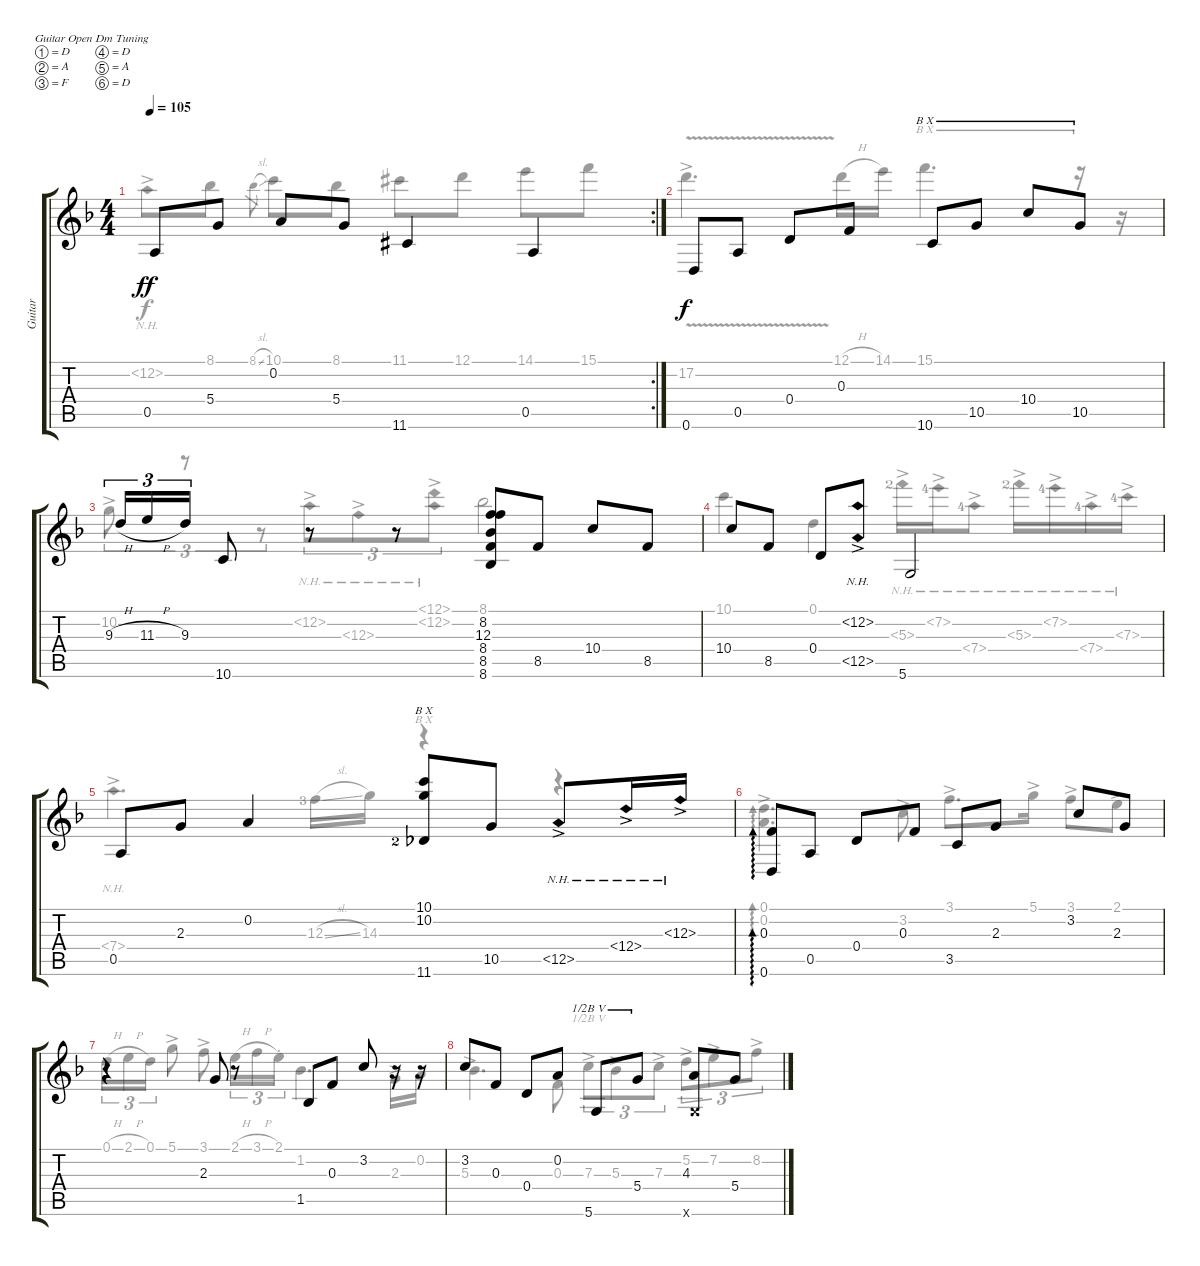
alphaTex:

\defaultSystemsLayout 2
\bracketExtendMode groupsimilarinstruments
\otherSystemsTrackNameOrientation horizontal
\track ("Steel Guitar" "Guitar") {instrument acousticguitarsteel}
\staff {score tabs}
\tuning (D4 A3 F3 D3 A2 D2)
\voice
\rc 2
\ts (4 4)
\scale
1.06024
\tempo 105
\accidentals auto
\clef g2
\ottava regular
\simile none
\ks dminor
0.5{acc forcenatural}.8{dy ff beam Up} 5.4{acc forcenatural}.8{beam Up} 0.2{acc forcenatural}.8{beam Up} 5.4{acc forcenatural}.8{beam Up} 11.6{acc #}.4{beam Up} 0.5{acc forcenatural}.4{beam Up} |
\scale
0.939762 0.6{acc forcenatural}.8{dy f beam Up} 0.5{acc forcenatural}.8{beam Up} 0.4{acc forcenatural}.8{beam Up} 0.3{acc forcenatural}.8{beam Up} 10.6{acc forcenatural}.8{barre (10 full) beam Up} 10.5{acc forcenatural}.8{barre (10 full) beam Up} 10.4{acc forcenatural}.8{barre (10 full) beam Up} 10.5{acc forcenatural}.8{barre (10 full) beam Up} |
\scale
1.04804 9.3{h acc forcenatural}.16{tu (3 2) beam Up} 11.3{h acc forcenatural}.16{tu (3 2) beam Up} 9.3{acc forcenatural}.16{tu (3 2) beam Up} 10.6{acc forcenatural}.8{beam Up} r.8{beam Up} r.8{beam Up} (8.6{acc b} 8.5{acc forcenatural} 8.4{acc b} 12.3{acc forcenatural} 8.2{acc forcenatural}).8{beam Up} 8.5{acc forcenatural}.8{beam Up} 10.4{acc forcenatural}.8{beam Up} 8.5{acc forcenatural}.8{beam Up} |
\scale
0.951961 10.4{acc forcenatural}.8{beam Up} 8.5{acc forcenatural}.8{beam Up} 0.4{acc forcenatural}.8{beam Up} (12.2{nh ac acc forcenatural} 12.5{nh ac acc forcenatural}).8{beam Up} 5.6{acc forcenatural}.2{beam Up} |
\scale
1.04804 0.5{acc forcenatural}.8{beam Up} 2.3{acc forcenatural}.8{beam Up} 0.2{acc forcenatural}.4{beam Up} (11.6{lf 3 acc b} 10.1{acc forcenatural} 10.2{acc forcenatural}).8{barre (10 full) beam Up} 10.5{acc forcenatural}.8{beam Up} 12.5{nh ac acc forcenatural}.8{beam Up} 12.4{nh ac acc forcenatural}.16{beam Up} 12.3{nh ac acc forcenatural}.16{beam Up} |
\scale
0.951961 (0.6{acc forcenatural} 0.3{acc forcenatural}).8{ad 0 beam Up} 0.5{acc forcenatural}.8{beam Up} 0.4{acc forcenatural}.8{beam Up} 0.3{acc forcenatural}.8{beam Up} 3.5{acc forcenatural}.8{beam Up} 2.3{acc forcenatural}.8{beam Up} 3.2{acc forcenatural}.8{beam Up} 2.3{acc forcenatural}.8{beam Up} |
\scale
1.04804 r.4{beam Up} 2.3{acc forcenatural}.8{beam Up} r.8{beam Up} 1.5{acc b}.8{beam Up} 0.3{acc forcenatural}.8{beam Up} 3.2{acc forcenatural}.8{beam Up} r.16{beam Up} r.16{beam Up} |
\scale
0.951961 3.2{acc forcenatural}.8{beam Up} 0.3{acc forcenatural}.8{beam Up} 0.4{acc forcenatural}.8{beam Up} 0.2{acc forcenatural}.8{beam Up} 5.6{acc forcenatural}.8{barre (5 half) beam Up} 5.4{acc forcenatural}.8{barre (5 half) beam Up} (4.3{acc forcenatural} 5.6{x acc forcenatural}).8{beam Up} 5.4{acc forcenatural}.8{beam Up}
\voice
\clef g2
\ottava regular
\simile none
\ks dminor
12.2{nh ac acc forcenatural}.8{dy f beam Down} 8.1{acc b}.8{beam Down} 8.1{sl acc b}.8{gr beam Down} 10.1{acc forcenatural}.8{beam Down} 8.1{acc b}.8{beam Down} 11.1{acc #}.8{beam Down} 12.1{acc forcenatural}.8{beam Down} 14.1{acc forcenatural}.8{beam Down} 15.1{acc forcenatural}.8{beam Down} |
17.2{v ac acc forcenatural}.4{d beam Down} 12.1{h acc forcenatural}.16{beam Down} 14.1{acc forcenatural}.16{beam Down} 15.1{acc forcenatural}.4{d barre (10 full) beam Down} r.16{barre (10 full) beam Down} r.16{beam Down} |
10.2{ac acc forcenatural}.8{tu (3 2) beam Down} r.8{tu (3 2) beam Down} r.8{tu (3 2) beam Down} 12.2{nh ac acc forcenatural}.8{tu (3 2) beam Down} 12.3{nh ac acc forcenatural}.8{tu (3 2) beam Down} (12.1{nh ac acc forcenatural} 12.2{nh ac acc forcenatural}).8{tu (3 2) beam Down} 8.1{acc b}.2{beam Down} |
10.1{acc forcenatural}.4{beam Down} 0.1{acc forcenatural}.4{beam Down} 5.3{nh ac lf 3 acc b}.16{beam Down} 7.2{nh ac lf 5 acc forcenatural}.16{beam Down} 7.4{nh ac lf 5 acc forcenatural}.8{beam Down} 5.3{nh ac lf 3 acc b}.16{beam Down} 7.2{nh ac lf 5 acc forcenatural}.16{beam Down} 7.4{nh ac lf 5 acc forcenatural}.16{beam Down} 7.3{nh ac lf 5 acc forcenatural}.16{beam Down} |
7.4{nh ac acc forcenatural}.4{d beam Down} 12.3{sl lf 4 acc forcenatural}.16{beam Down} 14.3{acc forcenatural}.16{beam Down} r.4{barre (10 full) beam Down} r.4{beam Down} |
(0.1{ac acc forcenatural} 0.2{acc forcenatural}).4{d ad 0 beam Down} 3.2{ac acc forcenatural}.8{beam Down} 3.1{ac acc forcenatural}.8{d beam Down} 5.1{ac acc forcenatural}.16{beam Down} 3.1{ac acc forcenatural}.8{beam Down} 2.1{ac acc forcenatural}.8{beam Down} |
0.1{h acc forcenatural}.16{tu (3 2) beam Down} 2.1{h acc forcenatural}.16{tu (3 2) beam Down} 0.1{acc forcenatural}.16{tu (3 2) beam Down} 5.1{ac acc forcenatural}.8{beam Down} 3.1{ac acc forcenatural}.8{beam Down} 2.1{h acc forcenatural}.16{tu (3 2) beam Down} 3.1{h acc forcenatural}.16{tu (3 2) beam Down} 2.1{st acc forcenatural}.16{tu (3 2) beam Down} 1.2{acc b}.4{d beam Down} 2.3{ac acc forcenatural}.16{beam Down} 0.2{acc forcenatural}.16{beam Down} |
5.3{ac acc b}.4{d beam Down} 0.3{acc forcenatural}.8{beam Down} 7.3{ac acc forcenatural}.8{tu (3 2) barre (5 half) beam Down} 5.3{ac acc b}.8{tu (3 2) beam Down} 7.3{ac acc forcenatural}.8{tu (3 2) beam Down} 5.2{ac acc forcenatural}.8{tu (3 2) beam Down} 7.2{ac acc forcenatural}.8{tu (3 2) beam Down} 8.2{ac acc forcenatural}.8{tu (3 2) beam Down}
